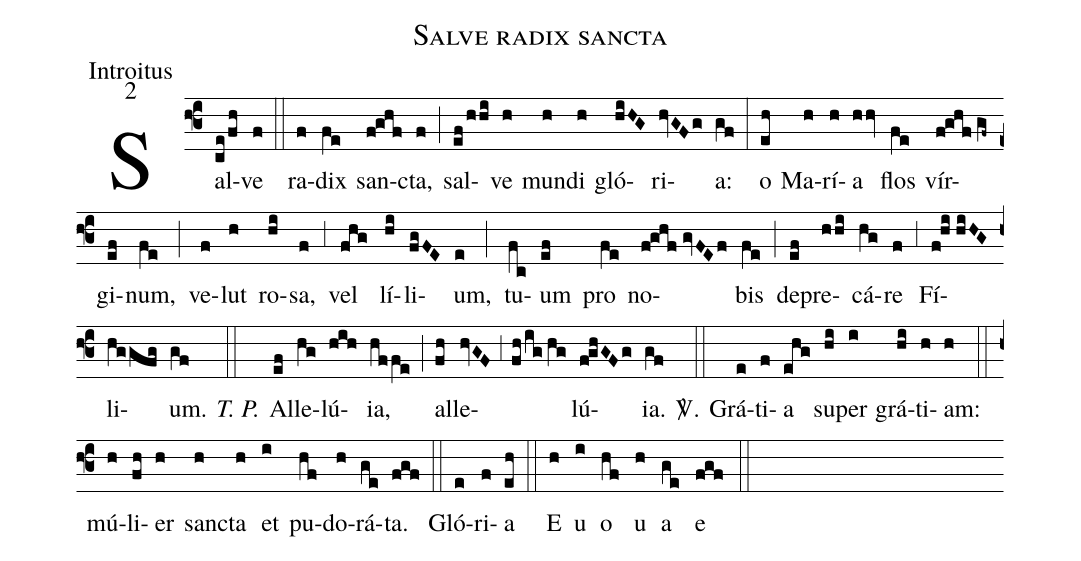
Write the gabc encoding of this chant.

name:Salve radix sancta;
office-part:Introitus;
mode:2;
%%
(f3) Sal(ce/fh)ve(f) (::) ra(f)dix(fe) san(f!ghf)cta,(f) (;) sal(ef/hhi)ve(h) mun(h)di(h) gló(hiHG)ri(hvGFg)a:(gf) (:) o(eh) Ma(h)rí(h)a(hhv) flos(fe) vír(f!ghf//gf~)gi(ef)num,(fe) (;) ve(f)lut(h) ro(hi)sa,(f) (;3) vel(fhg) lí(hi)li(fgFE)um,(e) (;) tu(fc)um(ef) pro(fe) no(f!ghf//gvFEf)bis(fe) (;) de(ef)pre(hhi)cá(hg)re(f) (;3) Fí(f!hi//hiHG)li(hggfg)um.(gf) <i>T. P.</i>(::) Al(ef)le(hg)lú(hih)ia,(hffe) (;) al(fh)le(hvGF;3fh/ig//hg)lú(f!ghGFg)ia.(gf) <sp>V/</sp>.(::) Grá(e)ti(f)a(ehg) su(hi)per(i) grá(hi)ti(h)am:(h) (::) mú(h)li(fh)er(h) san(h)cta(h) et(i) pu(hf)do(h)rá(ge)ta.(fgf) (::) Gló(e)ri(f)a(eh) (::) E(h) u(i) o(hf) u(h) a(ge) e(fgf) (::)
